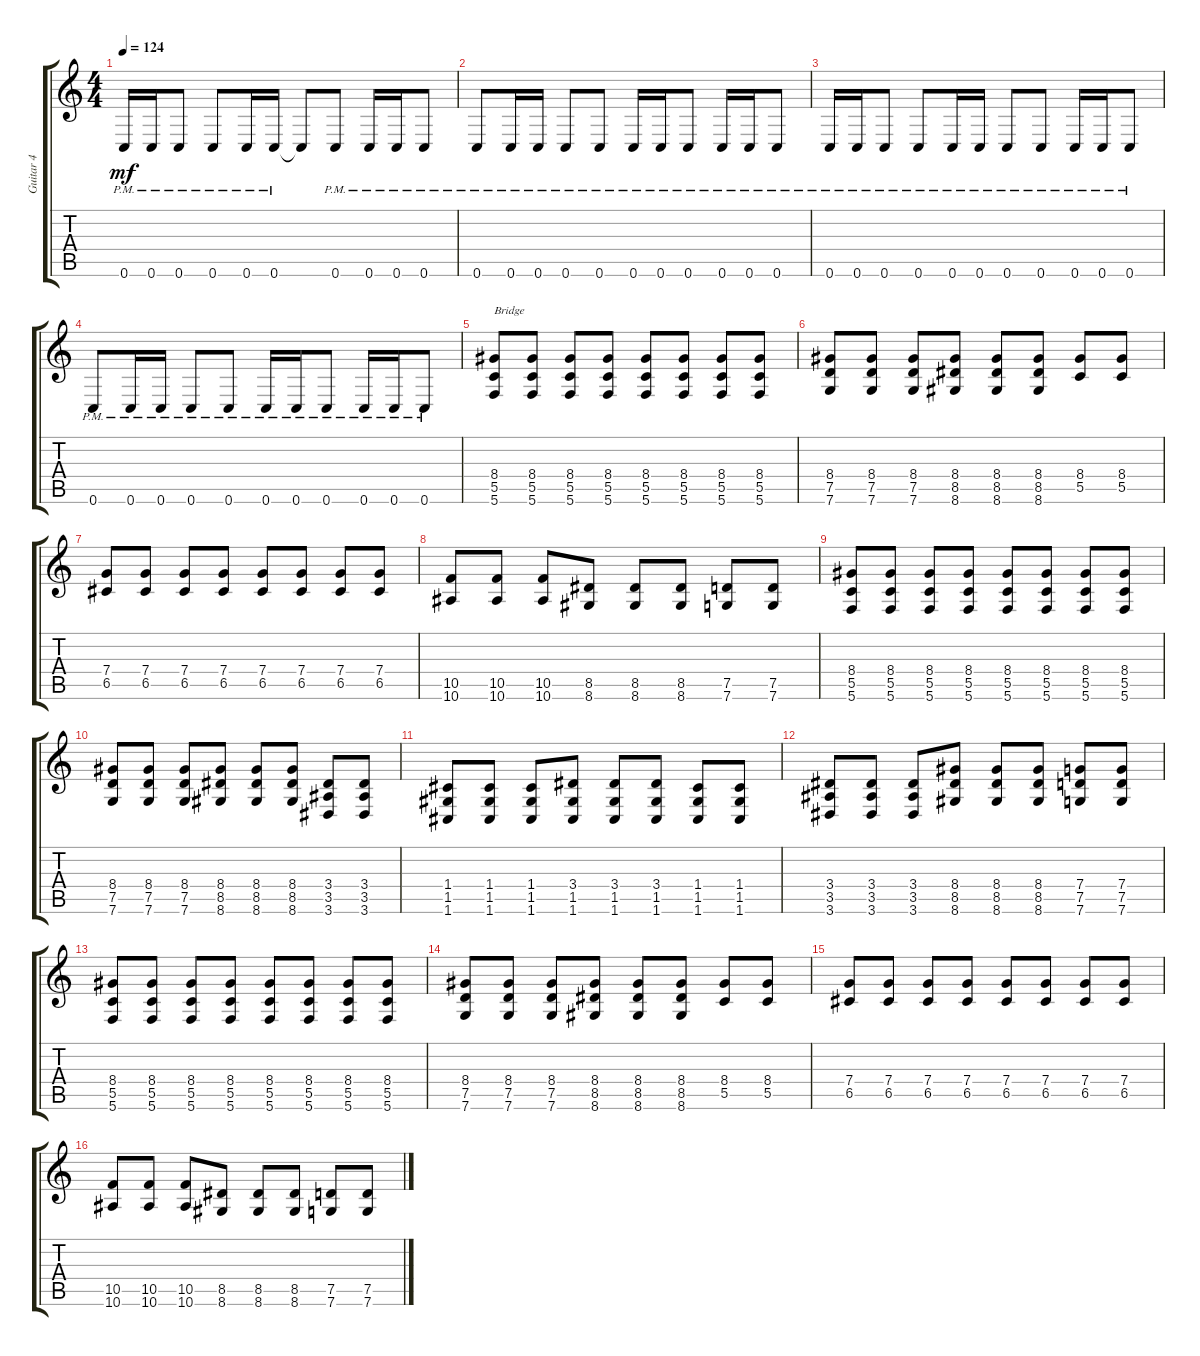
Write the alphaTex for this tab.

\track ("Guitar 4" "Guitar 4") {instrument distortionguitar}
\staff {score tabs}
\tuning (D4 A3 F3 C3 G2 C2) {hide}
\ts (4 4)
\tempo 124
\clef g2
\ks c
0.6{pm}.16{dy mf} 0.6{pm}.16 0.6{pm}.8 0.6{pm}.8 0.6{pm}.16 0.6{pm}.16 0.6{t}.8 0.6{pm}.8 0.6{pm}.16 0.6{pm}.16 0.6{pm}.8 |
0.6{pm}.8 0.6{pm}.16 0.6{pm}.16 0.6{pm}.8 0.6{pm}.8 0.6{pm}.16 0.6{pm}.16 0.6{pm}.8 0.6{pm}.16 0.6{pm}.16 0.6{pm}.8 |
0.6{pm}.16 0.6{pm}.16 0.6{pm}.8 0.6{pm}.8 0.6{pm}.16 0.6{pm}.16 0.6{pm}.8 0.6{pm}.8 0.6{pm}.16 0.6{pm}.16 0.6{pm}.8 |
0.6{pm}.8 0.6{pm}.16 0.6{pm}.16 0.6{pm}.8 0.6{pm}.8 0.6{pm}.16 0.6{pm}.16 0.6{pm}.8 0.6{pm}.16 0.6{pm}.16 0.6{pm}.8 |
(8.4 5.5 5.6).8{txt "Bridge"} (8.4 5.5 5.6).8 (8.4 5.5 5.6).8 (8.4 5.5 5.6).8 (8.4 5.5 5.6).8 (8.4 5.5 5.6).8 (8.4 5.5 5.6).8 (8.4 5.5 5.6).8 |
(8.4 7.5 7.6).8 (8.4 7.5 7.6).8 (8.4 7.5 7.6).8 (8.4 8.5 8.6).8 (8.4 8.5 8.6).8 (8.4 8.5 8.6).8 (8.4 5.5).8 (8.4 5.5).8 |
(7.4 6.5).8 (7.4 6.5).8 (7.4 6.5).8 (7.4 6.5).8 (7.4 6.5).8 (7.4 6.5).8 (7.4 6.5).8 (7.4 6.5).8 |
(10.5 10.6).8 (10.5 10.6).8 (10.5 10.6).8 (8.5 8.6).8 (8.5 8.6).8 (8.5 8.6).8 (7.5 7.6).8 (7.5 7.6).8 |
(8.4 5.5 5.6).8 (8.4 5.5 5.6).8 (8.4 5.5 5.6).8 (8.4 5.5 5.6).8 (8.4 5.5 5.6).8 (8.4 5.5 5.6).8 (8.4 5.5 5.6).8 (8.4 5.5 5.6).8 |
(8.4 7.5 7.6).8 (8.4 7.5 7.6).8 (8.4 7.5 7.6).8 (8.4 8.5 8.6).8 (8.4 8.5 8.6).8 (8.4 8.5 8.6).8 (3.4 3.5 3.6).8 (3.4 3.5 3.6).8 |
(1.4 1.5 1.6).8 (1.4 1.5 1.6).8 (1.4 1.5 1.6).8 (3.4 1.5 1.6).8 (3.4 1.5 1.6).8 (3.4 1.5 1.6).8 (1.4 1.5 1.6).8 (1.4 1.5 1.6).8 |
(3.4 3.5 3.6).8 (3.4 3.5 3.6).8 (3.4 3.5 3.6).8 (8.4 8.5 8.6).8 (8.4 8.5 8.6).8 (8.4 8.5 8.6).8 (7.4 7.5 7.6).8 (7.4 7.5 7.6).8 |
(8.4 5.5 5.6).8 (8.4 5.5 5.6).8 (8.4 5.5 5.6).8 (8.4 5.5 5.6).8 (8.4 5.5 5.6).8 (8.4 5.5 5.6).8 (8.4 5.5 5.6).8 (8.4 5.5 5.6).8 |
(8.4 7.5 7.6).8 (8.4 7.5 7.6).8 (8.4 7.5 7.6).8 (8.4 8.5 8.6).8 (8.4 8.5 8.6).8 (8.4 8.5 8.6).8 (8.4 5.5).8 (8.4 5.5).8 |
(7.4 6.5).8 (7.4 6.5).8 (7.4 6.5).8 (7.4 6.5).8 (7.4 6.5).8 (7.4 6.5).8 (7.4 6.5).8 (7.4 6.5).8 |
(10.5 10.6).8 (10.5 10.6).8 (10.5 10.6).8 (8.5 8.6).8 (8.5 8.6).8 (8.5 8.6).8 (7.5 7.6).8 (7.5 7.6).8
